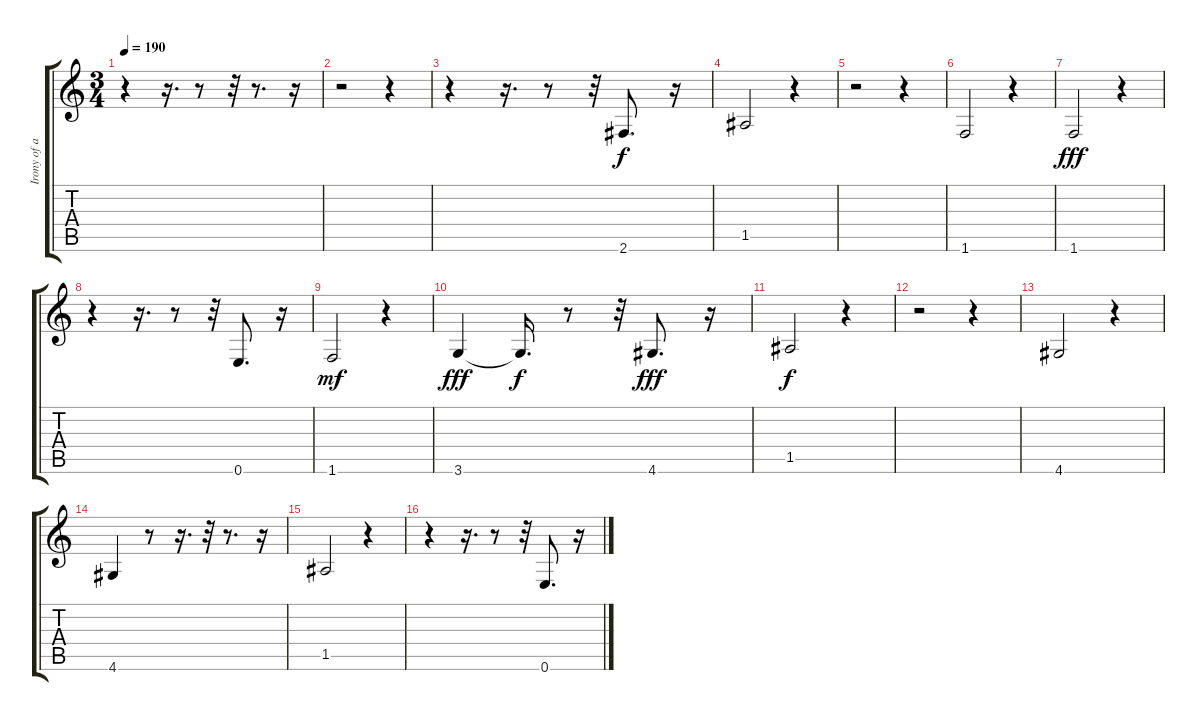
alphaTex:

\track ("Irony of a destiny - movie theme" "Irony of a") {instrument acousticbass}
\staff {score tabs}
\tuning (E4 B3 G3 D3 A2 E2) {hide}
\ts (3 4)
\tempo 190
\clef g2
\ks c
r.4{dy f} r.16{d} r.8 r.32 r.8{d} r.16 |
r.2 r.4 |
r.4 r.16{d} r.8 r.32 2.6.8{d} r.16 |
1.5.2 r.4 |
r.2 r.4 |
1.6.2 r.4 |
1.6.2{dy fff} r.4 |
r.4 r.16{d} r.8 r.32 0.6.8{d} r.16 |
1.6.2{dy mf} r.4 |
3.6.4{dy fff} 3.6{t}.16{d dy f} r.8 r.32 4.6.8{d dy fff} r.16 |
1.5.2{dy f} r.4 |
r.2 r.4 |
4.6.2 r.4 |
4.6.4 r.8 r.16{d} r.32 r.8{d} r.16 |
1.5.2 r.4 |
r.4 r.16{d} r.8 r.32 0.6.8{d} r.16
